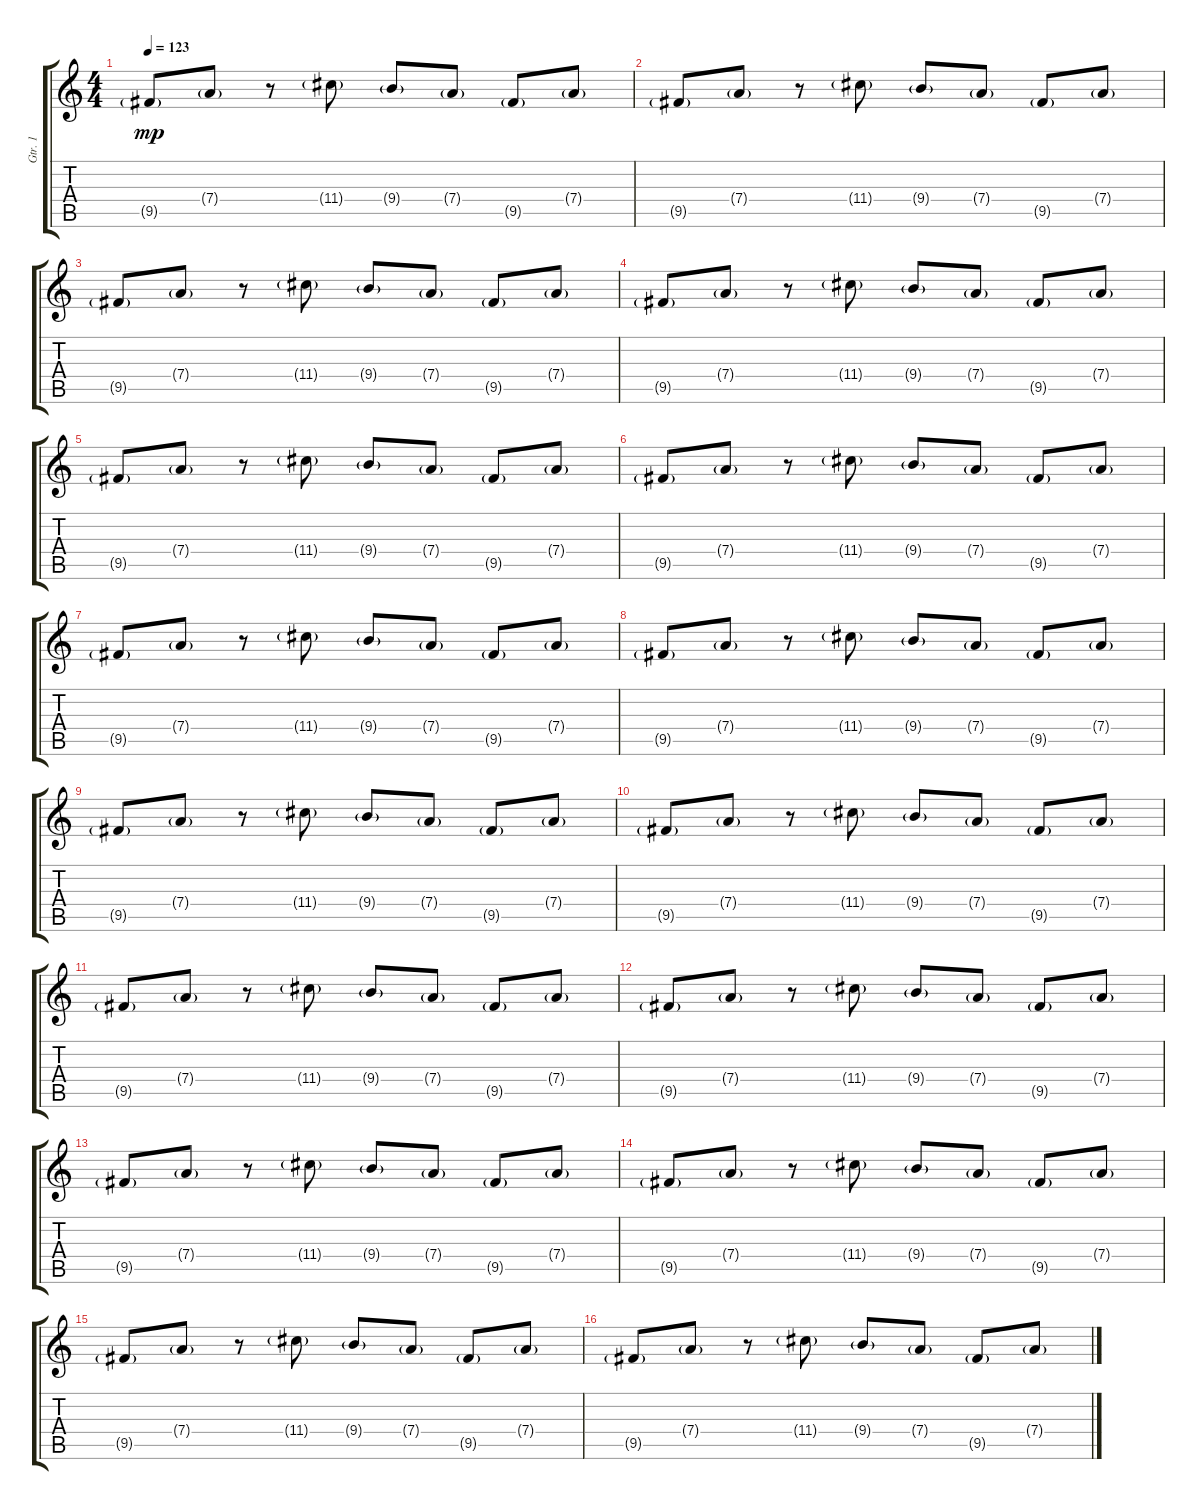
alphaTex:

\track ("Gtr. 1" "Gtr. 1") {instrument electricguitarjazz}
\staff {score tabs}
\tuning (E4 B3 G3 D3 A2 E2) {hide}
\ts (4 4)
\tempo 123
\clef g2
\ks c
9.5{g}.8{dy mp} 7.4{g}.8 r.8 11.4{g}.8 9.4{g}.8 7.4{g}.8 9.5{g}.8 7.4{g}.8 |
9.5{g}.8 7.4{g}.8 r.8 11.4{g}.8 9.4{g}.8 7.4{g}.8 9.5{g}.8 7.4{g}.8 |
9.5{g}.8 7.4{g}.8 r.8 11.4{g}.8 9.4{g}.8 7.4{g}.8 9.5{g}.8 7.4{g}.8 |
9.5{g}.8 7.4{g}.8 r.8 11.4{g}.8 9.4{g}.8 7.4{g}.8 9.5{g}.8 7.4{g}.8 |
9.5{g}.8 7.4{g}.8 r.8 11.4{g}.8 9.4{g}.8 7.4{g}.8 9.5{g}.8 7.4{g}.8 |
9.5{g}.8 7.4{g}.8 r.8 11.4{g}.8 9.4{g}.8 7.4{g}.8 9.5{g}.8 7.4{g}.8 |
9.5{g}.8 7.4{g}.8 r.8 11.4{g}.8 9.4{g}.8 7.4{g}.8 9.5{g}.8 7.4{g}.8 |
9.5{g}.8 7.4{g}.8 r.8 11.4{g}.8 9.4{g}.8 7.4{g}.8 9.5{g}.8 7.4{g}.8 |
9.5{g}.8 7.4{g}.8 r.8 11.4{g}.8 9.4{g}.8 7.4{g}.8 9.5{g}.8 7.4{g}.8 |
9.5{g}.8 7.4{g}.8 r.8 11.4{g}.8 9.4{g}.8 7.4{g}.8 9.5{g}.8 7.4{g}.8 |
9.5{g}.8 7.4{g}.8 r.8 11.4{g}.8 9.4{g}.8 7.4{g}.8 9.5{g}.8 7.4{g}.8 |
9.5{g}.8 7.4{g}.8 r.8 11.4{g}.8 9.4{g}.8 7.4{g}.8 9.5{g}.8 7.4{g}.8 |
9.5{g}.8 7.4{g}.8 r.8 11.4{g}.8 9.4{g}.8 7.4{g}.8 9.5{g}.8 7.4{g}.8 |
9.5{g}.8 7.4{g}.8 r.8 11.4{g}.8 9.4{g}.8 7.4{g}.8 9.5{g}.8 7.4{g}.8 |
9.5{g}.8 7.4{g}.8 r.8 11.4{g}.8 9.4{g}.8 7.4{g}.8 9.5{g}.8 7.4{g}.8 |
9.5{g}.8 7.4{g}.8 r.8 11.4{g}.8 9.4{g}.8 7.4{g}.8 9.5{g}.8 7.4{g}.8
